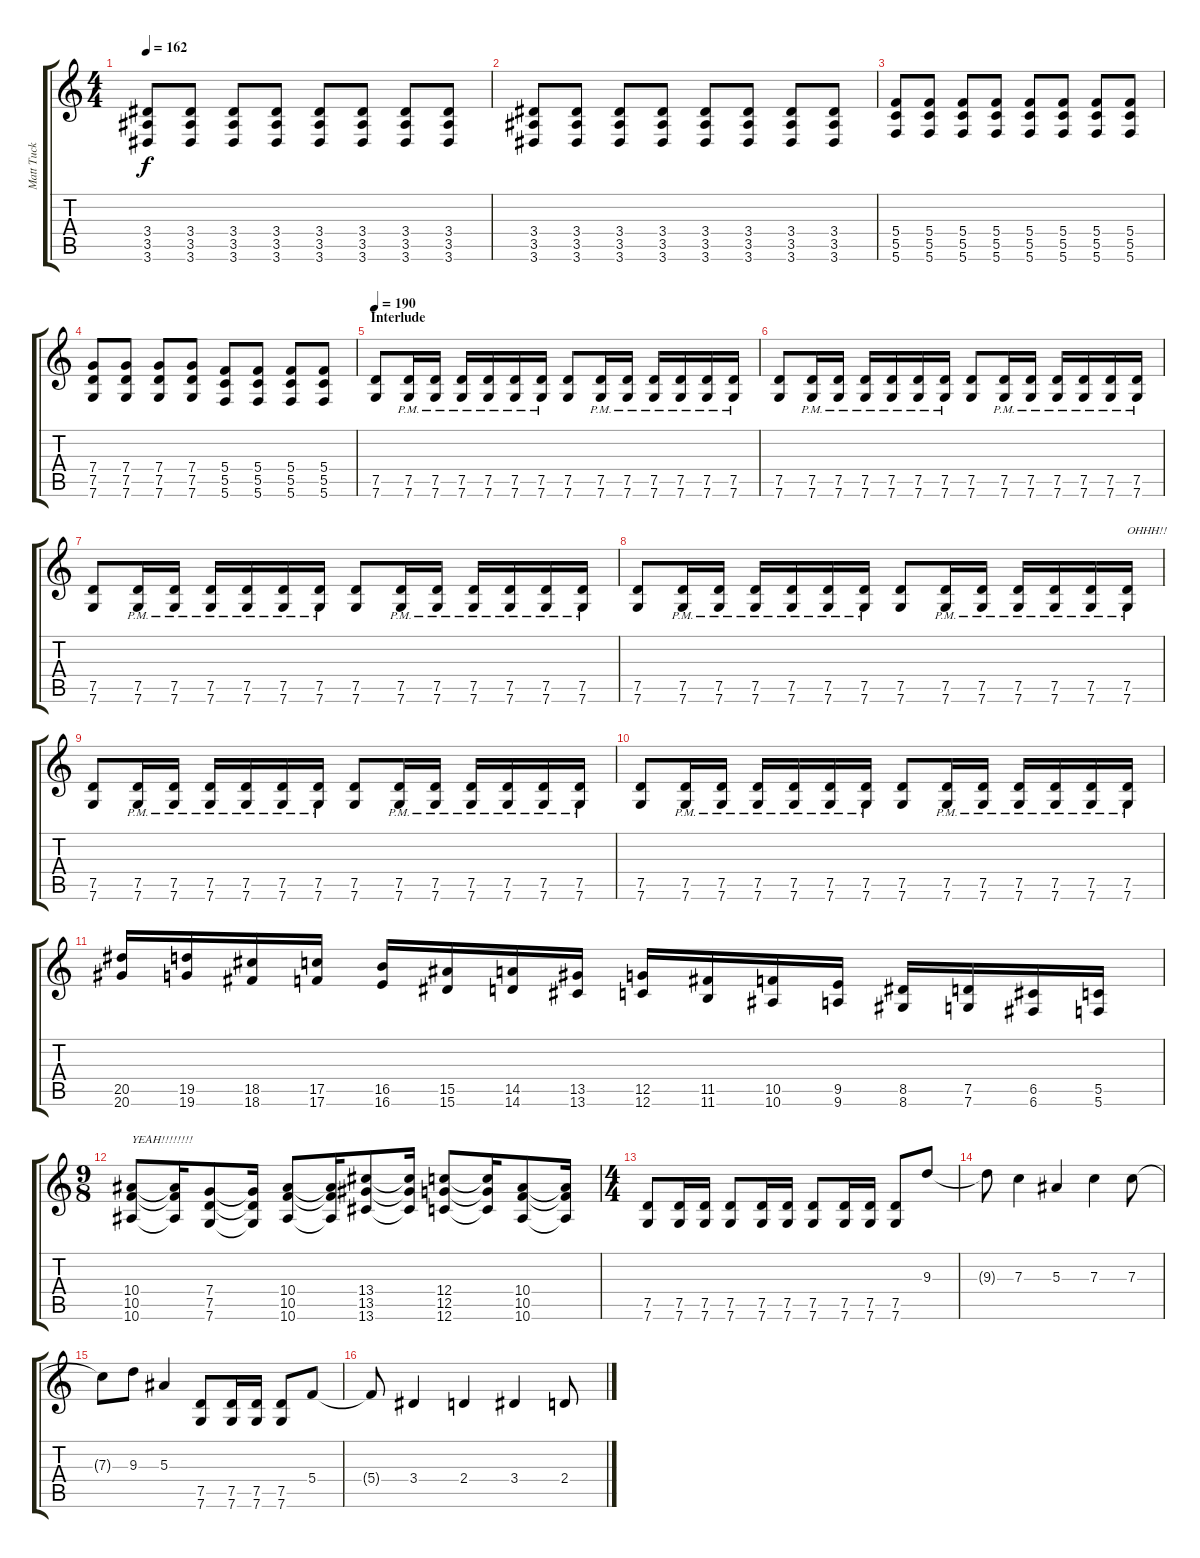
\track ("Matt Tuck" "Matt Tuck") {instrument distortionguitar}
\staff {score tabs}
\tuning (D4 A3 F3 C3 G2 C2) {hide}
\ts (4 4)
\tempo 162
\clef g2
\ks c
(3.4 3.5 3.6).8{dy f} (3.4 3.5 3.6).8 (3.4 3.5 3.6).8 (3.4 3.5 3.6).8 (3.4 3.5 3.6).8 (3.4 3.5 3.6).8 (3.4 3.5 3.6).8 (3.4 3.5 3.6).8 |
(3.4 3.5 3.6).8 (3.4 3.5 3.6).8 (3.4 3.5 3.6).8 (3.4 3.5 3.6).8 (3.4 3.5 3.6).8 (3.4 3.5 3.6).8 (3.4 3.5 3.6).8 (3.4 3.5 3.6).8 |
(5.4 5.5 5.6).8 (5.4 5.5 5.6).8 (5.4 5.5 5.6).8 (5.4 5.5 5.6).8 (5.4 5.5 5.6).8 (5.4 5.5 5.6).8 (5.4 5.5 5.6).8 (5.4 5.5 5.6).8 |
(7.4 7.5 7.6).8 (7.4 7.5 7.6).8 (7.4 7.5 7.6).8 (7.4 7.5 7.6).8 (5.4 5.5 5.6).8 (5.4 5.5 5.6).8 (5.4 5.5 5.6).8 (5.4 5.5 5.6).8 |
\section ("" "Interlude")
\tempo 190
(7.5 7.6).8 (7.5{pm} 7.6{pm}).16 (7.5{pm} 7.6{pm}).16 (7.5{pm} 7.6{pm}).16 (7.5{pm} 7.6{pm}).16 (7.5{pm} 7.6{pm}).16 (7.5{pm} 7.6{pm}).16 (7.5 7.6).8 (7.5{pm} 7.6{pm}).16 (7.5{pm} 7.6{pm}).16 (7.5{pm} 7.6{pm}).16 (7.5{pm} 7.6{pm}).16 (7.5{pm} 7.6{pm}).16 (7.5{pm} 7.6{pm}).16 |
(7.5 7.6).8 (7.5{pm} 7.6{pm}).16 (7.5{pm} 7.6{pm}).16 (7.5{pm} 7.6{pm}).16 (7.5{pm} 7.6{pm}).16 (7.5{pm} 7.6{pm}).16 (7.5{pm} 7.6{pm}).16 (7.5 7.6).8 (7.5{pm} 7.6{pm}).16 (7.5{pm} 7.6{pm}).16 (7.5{pm} 7.6{pm}).16 (7.5{pm} 7.6{pm}).16 (7.5{pm} 7.6{pm}).16 (7.5{pm} 7.6{pm}).16 |
(7.5 7.6).8 (7.5{pm} 7.6{pm}).16 (7.5{pm} 7.6{pm}).16 (7.5{pm} 7.6{pm}).16 (7.5{pm} 7.6{pm}).16 (7.5{pm} 7.6{pm}).16 (7.5{pm} 7.6{pm}).16 (7.5 7.6).8 (7.5{pm} 7.6{pm}).16 (7.5{pm} 7.6{pm}).16 (7.5{pm} 7.6{pm}).16 (7.5{pm} 7.6{pm}).16 (7.5{pm} 7.6{pm}).16 (7.5{pm} 7.6{pm}).16 |
(7.5 7.6).8 (7.5{pm} 7.6{pm}).16 (7.5{pm} 7.6{pm}).16 (7.5{pm} 7.6{pm}).16 (7.5{pm} 7.6{pm}).16 (7.5{pm} 7.6{pm}).16 (7.5{pm} 7.6{pm}).16 (7.5 7.6).8 (7.5{pm} 7.6{pm}).16 (7.5{pm} 7.6{pm}).16 (7.5{pm} 7.6{pm}).16 (7.5{pm} 7.6{pm}).16 (7.5{pm} 7.6{pm}).16 (7.5{pm} 7.6{pm}).16{txt "OHHH!!"} |
(7.5 7.6).8 (7.5{pm} 7.6{pm}).16 (7.5{pm} 7.6{pm}).16 (7.5{pm} 7.6{pm}).16 (7.5{pm} 7.6{pm}).16 (7.5{pm} 7.6{pm}).16 (7.5{pm} 7.6{pm}).16 (7.5 7.6).8 (7.5{pm} 7.6{pm}).16 (7.5{pm} 7.6{pm}).16 (7.5{pm} 7.6{pm}).16 (7.5{pm} 7.6{pm}).16 (7.5{pm} 7.6{pm}).16 (7.5{pm} 7.6{pm}).16 |
(7.5 7.6).8 (7.5{pm} 7.6{pm}).16 (7.5{pm} 7.6{pm}).16 (7.5{pm} 7.6{pm}).16 (7.5{pm} 7.6{pm}).16 (7.5{pm} 7.6{pm}).16 (7.5{pm} 7.6{pm}).16 (7.5 7.6).8 (7.5{pm} 7.6{pm}).16 (7.5{pm} 7.6{pm}).16 (7.5{pm} 7.6{pm}).16 (7.5{pm} 7.6{pm}).16 (7.5{pm} 7.6{pm}).16 (7.5{pm} 7.6{pm}).16 |
(20.5 20.6).16{instrument guitarfretnoise} (19.5 19.6).16 (18.5 18.6).16 (17.5 17.6).16 (16.5 16.6).16 (15.5 15.6).16 (14.5 14.6).16 (13.5 13.6).16 (12.5 12.6).16 (11.5 11.6).16 (10.5 10.6).16 (9.5 9.6).16 (8.5 8.6).16 (7.5 7.6).16 (6.5 6.6).16 (5.5 5.6).16 |
\ts (9 8)
(10.4 10.5 10.6).8{txt "YEAH!!!!!!!!" instrument distortionguitar} (10.4{t} 10.5{t} 10.6{t}).16 (7.4 7.5 7.6).8 (7.4{t} 7.5{t} 7.6{t}).16 (10.4 10.5 10.6).8 (10.4{t} 10.5{t} 10.6{t}).16 (13.4 13.5 13.6).8 (13.4{t} 13.5{t} 13.6{t}).16 (12.4 12.5 12.6).8 (12.4{t} 12.5{t} 12.6{t}).16 (10.4 10.5 10.6).8 (10.4{t} 10.5{t} 10.6{t}).16 |
\ts (4 4)
(7.5 7.6).8 (7.5 7.6).16 (7.5 7.6).16 (7.5 7.6).8 (7.5 7.6).16 (7.5 7.6).16 (7.5 7.6).8 (7.5 7.6).16 (7.5 7.6).16 (7.5 7.6).8 9.3.8 |
9.3{t}.8 7.3.4 5.3.4 7.3.4 7.3.8 |
7.3{t}.8 9.3.8 5.3.4 (7.5 7.6).8 (7.5 7.6).16 (7.5 7.6).16 (7.5 7.6).8 5.4.8 |
5.4{t}.8 3.4.4 2.4.4 3.4.4 2.4.8
